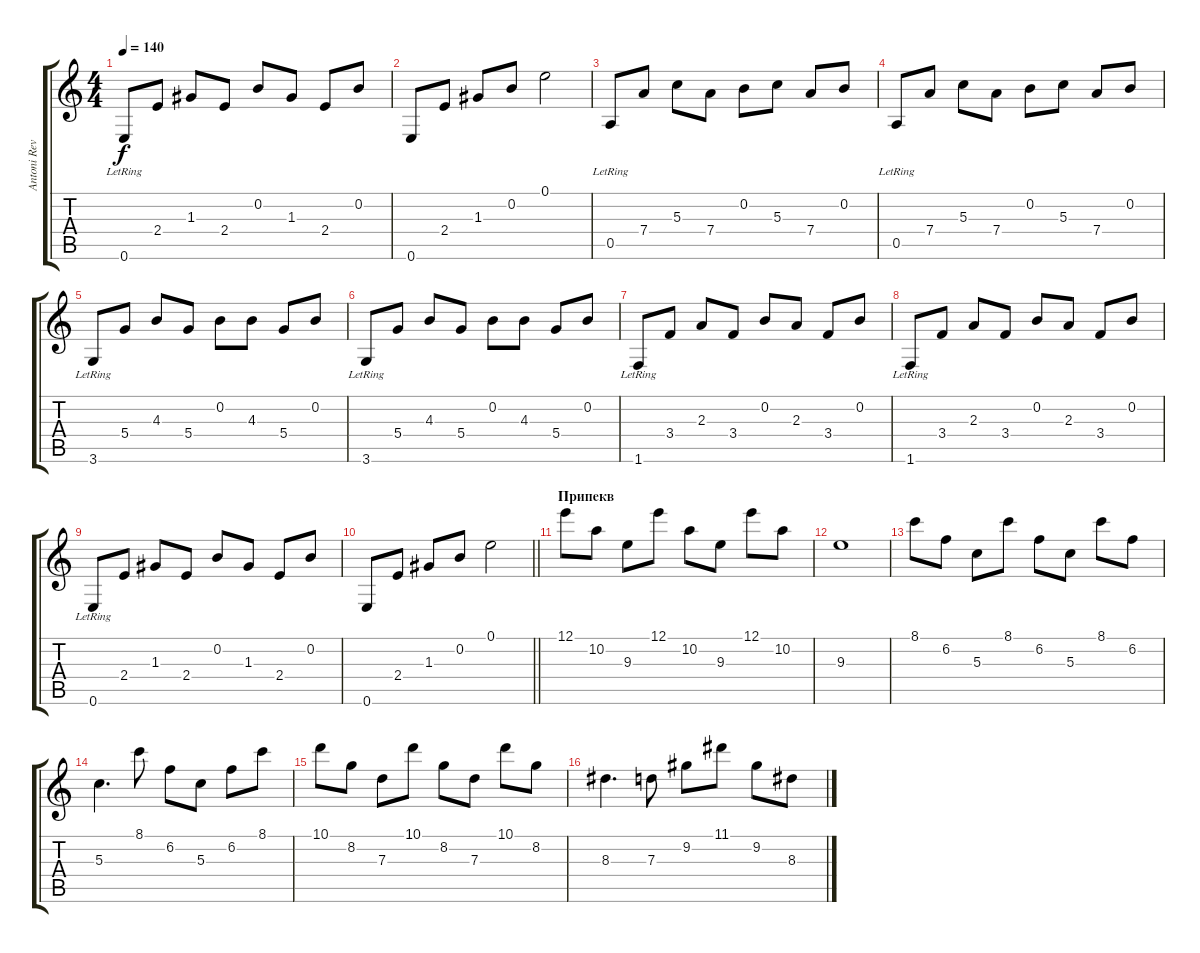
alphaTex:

\track ("Antoni Revenson" "Antoni Rev") {instrument overdrivenguitar}
\staff {score tabs}
\tuning (E4 B3 G3 D3 A2 E2) {hide}
\ts (4 4)
\tempo 140
\clef g2
\ks c
0.6{lr}.8{dy f} 2.4.8 1.3.8 2.4.8 0.2.8 1.3.8 2.4.8 0.2.8 |
0.6.8 2.4.8 1.3.8 0.2.8 0.1.2 |
0.5{lr}.8 7.4.8 5.3.8 7.4.8 0.2.8 5.3.8 7.4.8 0.2.8 |
0.5{lr}.8 7.4.8 5.3.8 7.4.8 0.2.8 5.3.8 7.4.8 0.2.8 |
3.6{lr}.8 5.4.8 4.3.8 5.4.8 0.2.8 4.3.8 5.4.8 0.2.8 |
3.6{lr}.8 5.4.8 4.3.8 5.4.8 0.2.8 4.3.8 5.4.8 0.2.8 |
1.6{lr}.8 3.4.8 2.3.8 3.4.8 0.2.8 2.3.8 3.4.8 0.2.8 |
1.6{lr}.8 3.4.8 2.3.8 3.4.8 0.2.8 2.3.8 3.4.8 0.2.8 |
0.6{lr}.8 2.4.8 1.3.8 2.4.8 0.2.8 1.3.8 2.4.8 0.2.8 |
\barLineRight lightlight
0.6.8 2.4.8 1.3.8 0.2.8 0.1.2 |
\section ("" "Припекв")
12.1.8{instrument distortionguitar} 10.2.8 9.3.8 12.1.8 10.2.8 9.3.8 12.1.8 10.2.8 |
9.3.1 |
8.1.8 6.2.8 5.3.8 8.1.8 6.2.8 5.3.8 8.1.8 6.2.8 |
5.3.4{d} 8.1.8 6.2.8 5.3.8 6.2.8 8.1.8 |
10.1.8 8.2.8 7.3.8 10.1.8 8.2.8 7.3.8 10.1.8 8.2.8 |
8.3.4{d} 7.3.8 9.2.8 11.1.8 9.2.8 8.3.8
